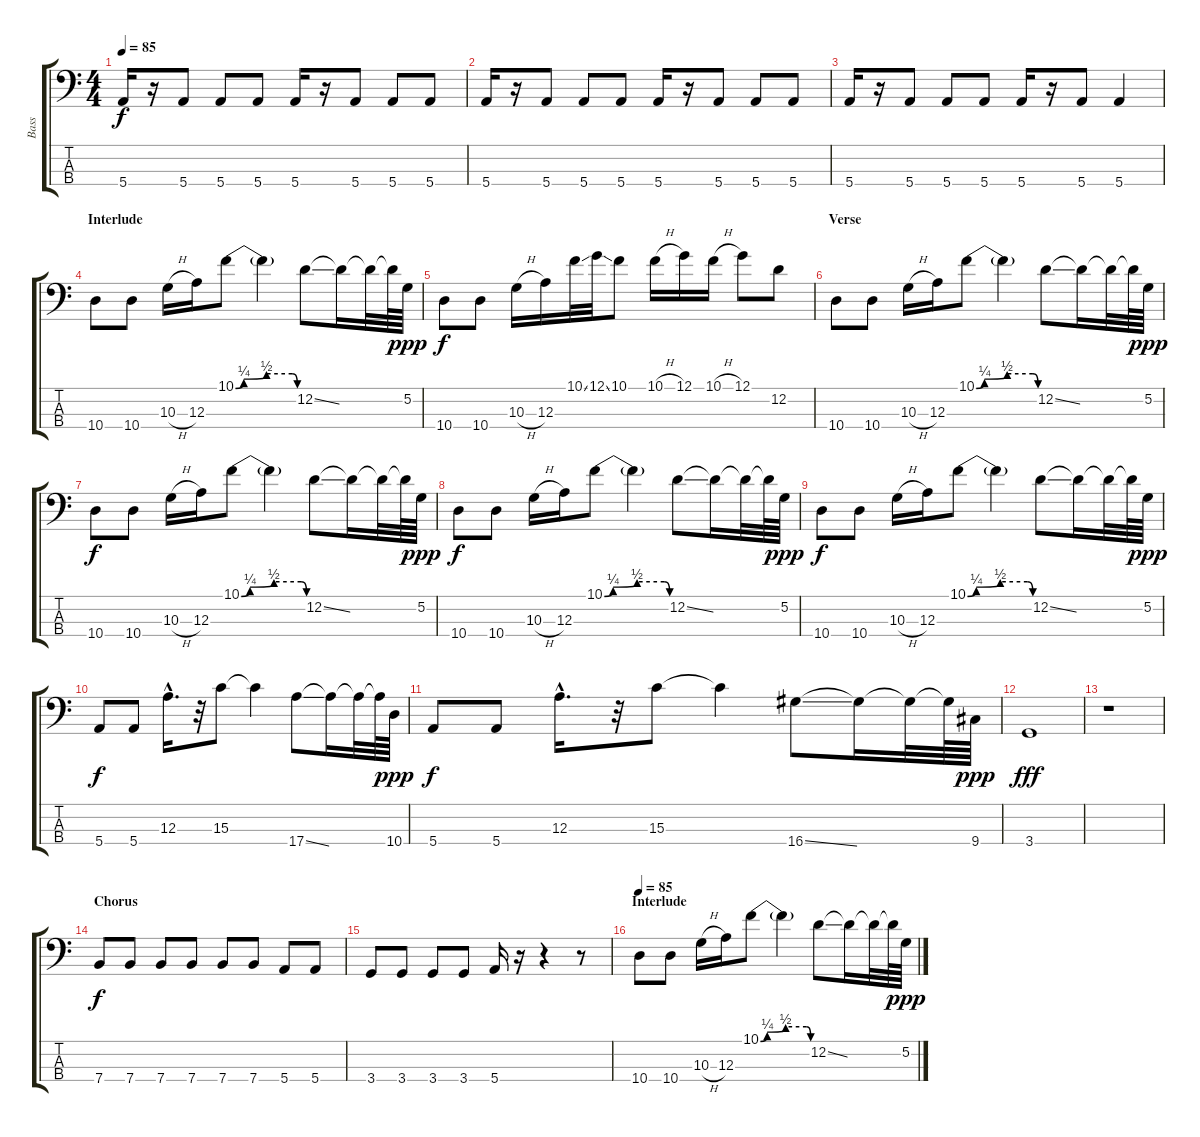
\track ("Bass" "Bass") {instrument electricbassfinger}
\staff {score tabs}
\tuning (G2 D2 A1 E1) {hide}
\ts (4 4)
\tempo 85
\clef f4
\ks c
5.4.16{dy f} r.16 5.4.8 5.4.8 5.4.8 5.4.16 r.16 5.4.8 5.4.8 5.4.8 |
5.4.16 r.16 5.4.8 5.4.8 5.4.8 5.4.16 r.16 5.4.8 5.4.8 5.4.8 |
5.4.16 r.16 5.4.8 5.4.8 5.4.8 5.4.16 r.16 5.4.8 5.4.4 |
\section ("" "Interlude")
10.4.8 10.4.8 10.3{h}.16 12.3.16 10.1{be (custom 0 0 8 1 30 2 55 2 60 0)}.8 10.1{t}.4 12.2{ss}.8 12.2{t}.16 12.2{t}.32 12.2{t}.64 5.2.64{dy ppp} |
10.4.8{dy f} 10.4.8 10.3{h}.16 12.3.16 10.1{ss}.32 12.1{ss}.32 10.1.8 10.1{h}.16 12.1.16 10.1{h}.16 12.1.8 12.2.8 |
\section ("" "Verse")
10.4.8 10.4.8 10.3{h}.16 12.3.16 10.1{be (custom 0 0 8 1 30 2 55 2 60 0)}.8 10.1{t}.4 12.2{ss}.8 12.2{t}.16 12.2{t}.32 12.2{t}.64 5.2.64{dy ppp} |
10.4.8{dy f} 10.4.8 10.3{h}.16 12.3.16 10.1{be (custom 0 0 8 1 30 2 55 2 60 0)}.8 10.1{t}.4 12.2{ss}.8 12.2{t}.16 12.2{t}.32 12.2{t}.64 5.2.64{dy ppp} |
10.4.8{dy f} 10.4.8 10.3{h}.16 12.3.16 10.1{be (custom 0 0 8 1 30 2 55 2 60 0)}.8 10.1{t}.4 12.2{ss}.8 12.2{t}.16 12.2{t}.32 12.2{t}.64 5.2.64{dy ppp} |
10.4.8{dy f} 10.4.8 10.3{h}.16 12.3.16 10.1{be (custom 0 0 8 1 30 2 55 2 60 0)}.8 10.1{t}.4 12.2{ss}.8 12.2{t}.16 12.2{t}.32 12.2{t}.64 5.2.64{dy ppp} |
5.4.8{dy f} 5.4.8 12.3{hac}.16{d} r.32 15.3.8 15.3{t}.4 17.4{ss}.8 17.4{t}.16 17.4{t}.32 17.4{t}.64 10.4.64{dy ppp} |
5.4.8{dy f} 5.4.8 12.3{hac}.16{d} r.32 15.3.8 15.3{t}.4 16.4{ss}.8 16.4{t}.16 16.4{t}.32 16.4{t}.64 9.4.64{dy ppp} |
3.4.1{dy fff} |
r.1 |
\section ("" "Chorus")
7.4.8{dy f} 7.4.8 7.4.8 7.4.8 7.4.8 7.4.8 5.4.8 5.4.8 |
3.4.8 3.4.8 3.4.8 3.4.8 5.4.16 r.16 r.4 r.8 |
\section ("" "Interlude")
\tempo 85
10.4.8 10.4.8 10.3{h}.16 12.3.16 10.1{be (custom 0 0 8 1 30 2 55 2 60 0)}.8 10.1{t}.4 12.2{ss}.8 12.2{t}.16 12.2{t}.32 12.2{t}.64 5.2.64{dy ppp}
